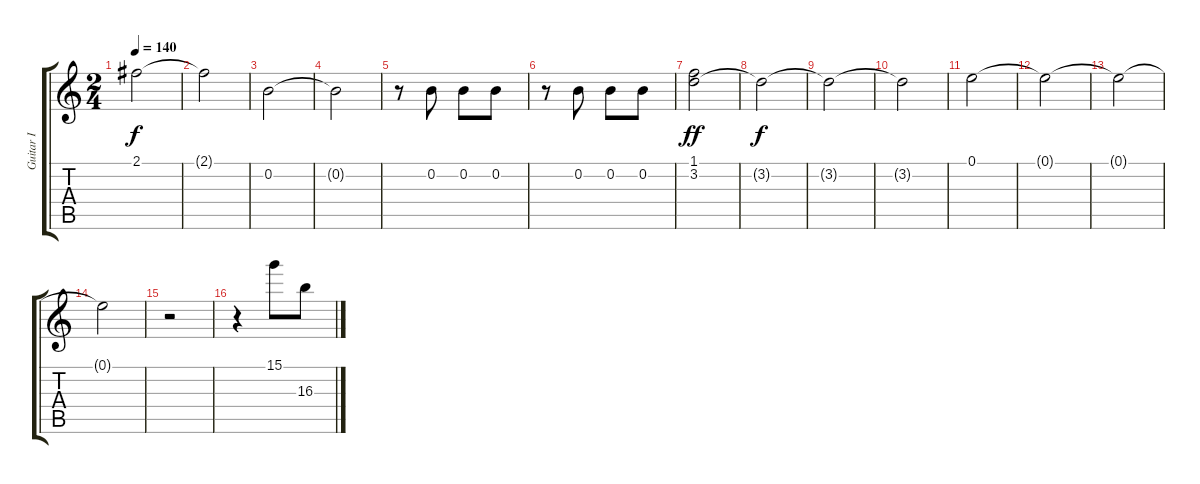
\track ("Guitar I" "Guitar I") {instrument distortionguitar}
\staff {score tabs}
\tuning (E4 B3 G3 D3 A2 E2) {hide}
\ts (2 4)
\tempo 140
\clef g2
\ks c
2.1.2{dy f} |
2.1{t}.2 |
0.2.2 |
0.2{t}.2 |
r.8 0.2.8 0.2.8 0.2.8 |
r.8 0.2.8 0.2.8 0.2.8 |
(1.1 3.2).2{dy ff} |
3.2{t}.2{dy f} |
3.2{t}.2 |
3.2{t}.2 |
0.1.2 |
0.1{t}.2 |
0.1{t}.2 |
0.1{t}.2 |
r.2 |
r.4 15.1.8 16.3.8
